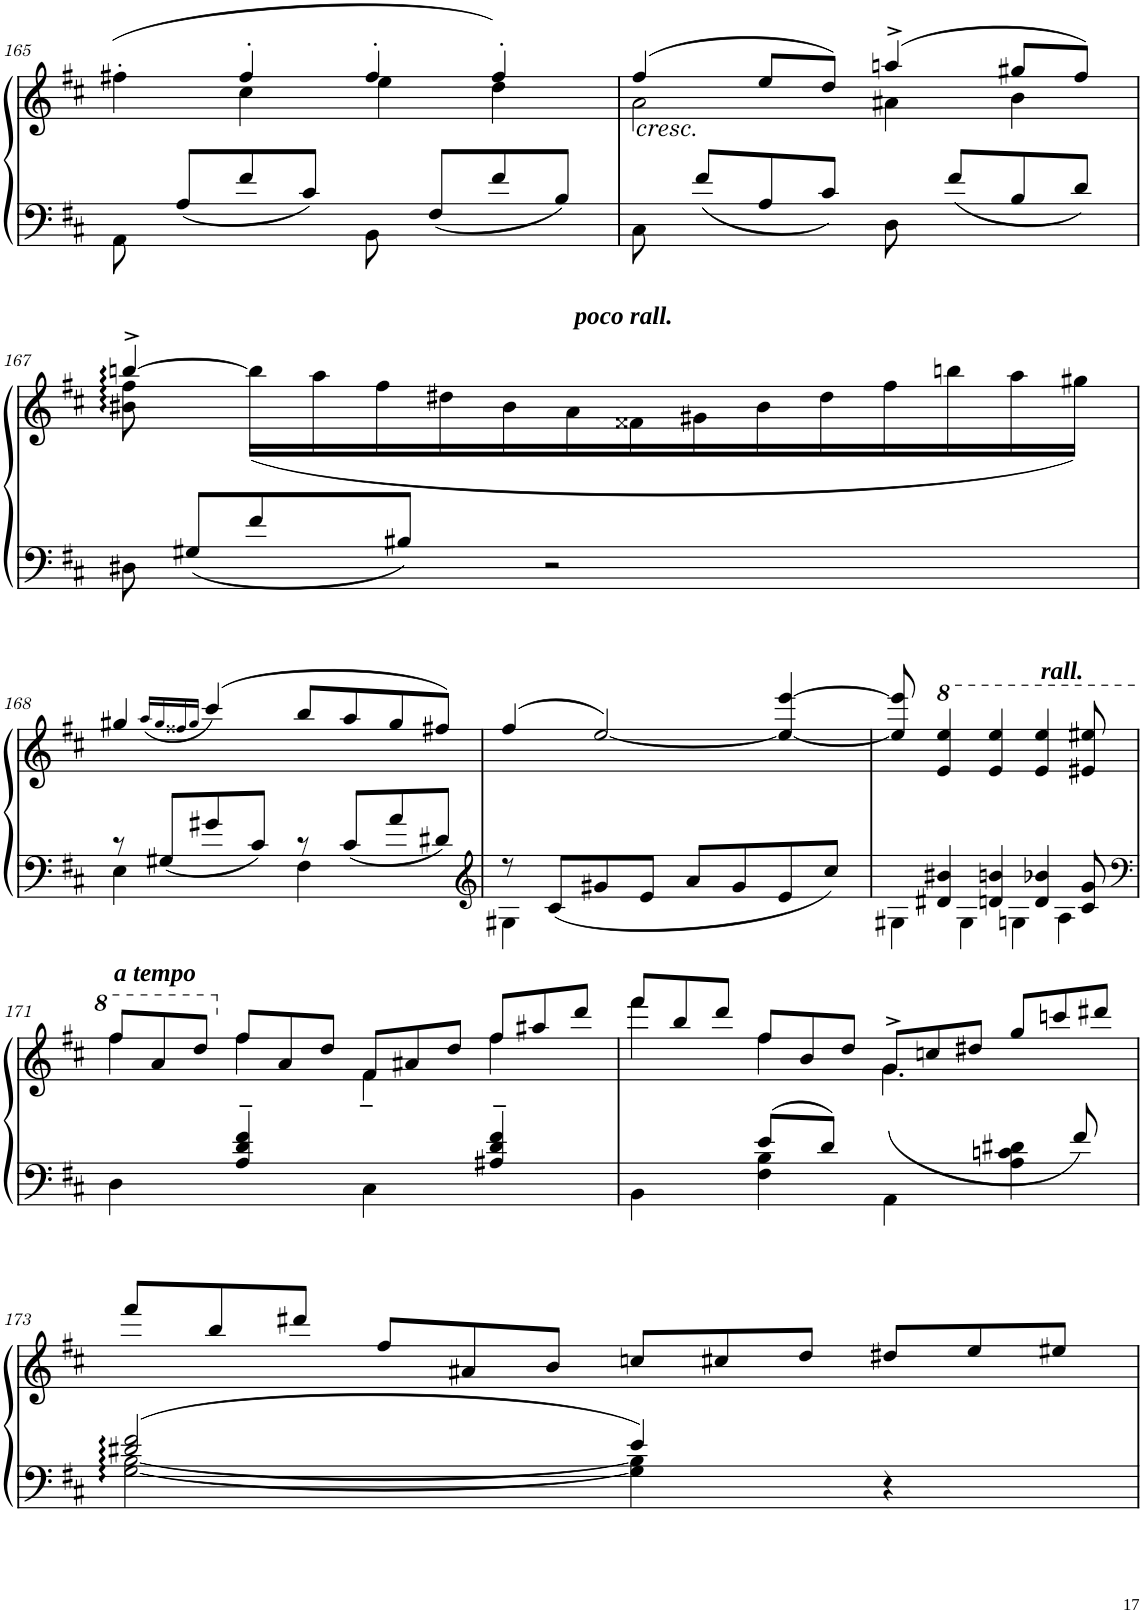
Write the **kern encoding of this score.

**kern	**kern
*part1	*part1
*staff2	*staff1
*I"Piano	*
*I'Pno	*
!!LO:PB:g=z
*clefF4	*clefG2
*k[f#c#]	*k[f#c#]
*M4/4	*M4/4
*met(c)	*met(c)
=165	=165
*	*^
8AA\	(4ff#X'\	4ryy
8A/L	.	.
8f#/	4ff#'/	4cc#\
8c#/J	.	.
8BB\	4ff#'/	4ee\
8F#/L	.	.
8f#/	4ff#'/)	4dd\
8B/J	.	.
=166	=166	=166
!	!LO:TX:b:i:t=cresc.	!
8C#\	(4ff#/	2a\
8f#/L	.	.
8A/	8ee/L	.
8c#/J	8dd/J)	.
8D\	(4aan^/	4a#X\
8f#/L	.	.
8B/	8gg#X/L	4b\
8d/J	8ff#/J)	.
!!LO:LB:g=z
=167	=167	=167
*	*	*^
8D#X\	4bbn^/	8b#X\ 8ff#\	4b# 4ff# [4bb
8G#X/L	.	2..ryy	.
*	*Xtuplet	*	*
8f#/	(<56%3bb\LL]	.	2.ryy
.	56%3aa\	.	.
.	56%3ff#\	.	.
8B#X/J	.	.	.
.	56%3dd#X\	.	.
.	56%3b#\	.	.
2r	.	.	.
!	!LO:TX:a:Bi:t=poco rall.	!	!
.	56%3a\	.	.
.	56%3f##X\	.	.
.	56%3g#X\	.	.
.	56%3b#\	.	.
.	56%3dd#\	.	.
.	56%3ff#\	.	.
.	56%3bbn\	.	.
.	56%3aa\	.	.
.	56%3gg#X'\JJ)	.	.
*	*v	*v	*v
!!LO:LB:g=z
=168	=168
*^	*
8r	4E\	4gg#X/
8G#X/L	.	.
.	.	(16qaa/LL
.	.	16qgg#/
.	.	16qff##X/
.	.	16qgg#/JJ
8g#X/	4ryy	(>4ccc#/)
8c#/J	.	.
8r	4F#\	8bb/L
8c#/L	.	8aa/
8a/	4ryy	8gg#/
8d#X/J	.	8ff#X/J)
=169	=169	=169
*clefG2	*	*
8r	4G#X\	(>4ff#/
8c#/L	.	.
8g#X/	2.ryy	[2ee/)
8e/J	.	.
8a/L	.	.
8g#/	.	.
8e/	.	4ee/_ [4eee/
8cc#/J	.	.
=170	=170	=170
8ryy	4G#X\	8ee/] 8eee/]
*	*	*8va
4d#X/ 4b#X/	.	4ee/ 4eee/
.	4G#\	.
4dn/ 4bn/	.	4ee/ 4eee/
.	4Gn\	.
!	!	!LO:TX:a:Bi:t=rall.
4d/ 4b-X/	.	4ee/ 4eee/
.	4A\	.
8c#/ 8g/	.	8ee#X/ 8eee#X/
*v	*v	*
!!LO:LB:g=z
=171	=171
*clefF4	*
*	*^
!	!LO:TX:a:Bi:t=a tempo	!
4D\	12fff#/L	4fff#\
.	12aa/	.
.	12ddd/J	.
*	*X8va	*
4A/~> 4d/~> 4f#/~>	12ff#/L	4ff#\
.	12a/	.
.	12dd/J	.
4C#\	12f#/L	4f#~\
.	12a#X/	.
.	12dd/J	.
4A#X/~> 4d/~> 4f#/~>	12ff#/L	4ff#\
.	12aa#X/	.
.	12ddd/J	.
=172	=172	=172
*^	*	*
*	*^	*	*
2..ryy	4BB\	4ryy	12fff#/L	4fff#\
.	.	.	12bb/	.
.	.	.	12ddd/J	.
.	8e/L	4F#\ 4B\	12ff#/L	4ff#\
.	.	.	12b/	.
.	8d/J	.	.	.
.	.	.	12dd/J	.
.	4AA\	2ryy	12g^/L	(4.g\
.	.	.	12ccn/	.
.	.	.	12dd#X/J	.
.	4A\ 4cn\ 4d#X\	.	12gg/L	.
.	.	.	12cccn/	.
8f#/)	.	.	.	8ryy
.	.	.	12ddd#X/J	.
*	*	*	*v	*v
!!LO:LB:g=z
=173	=173	=173	=173
2d#X/ 2f#/	[2G\ [2B\	2G 2B 2d# 2f#	12fff#/L
.	.	.	12bb/
.	.	.	12ddd#X/J
.	.	.	12ff#/L
.	.	.	12a#X/
.	.	.	12b/J
4e/	4G\] 4B\]	2ryy	12ccn/L
.	.	.	12cc#X/
.	.	.	12dd/J
4r	4ryy	.	12dd#X/L
.	.	.	12ee/
.	.	.	12ee#X/J
*v	*v	*v	*
=	=
*-	*-
